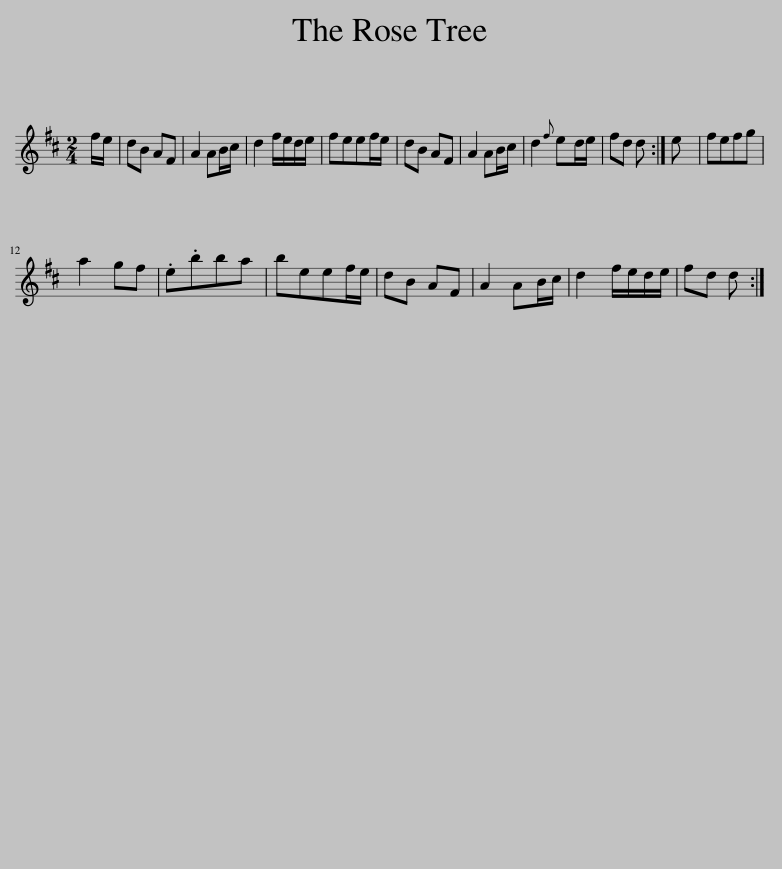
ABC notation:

X:1
L:1/8
M:2/4
I:linebreak $
K:D
V:1 treble
V:1
 f/e/ | dB AF | A2 AB/c/ | d2 f/e/d/e/ | feef/e/ | %5
 dB AF | A2 AB/c/ | d2{f} ed/e/ | fd d :| e | %10
 fefg |$ a2 gf | .e.bba | beef/e/ | dB AF | %15
 A2 AB/c/ | d2 f/e/d/e/ | fd d :| %18
